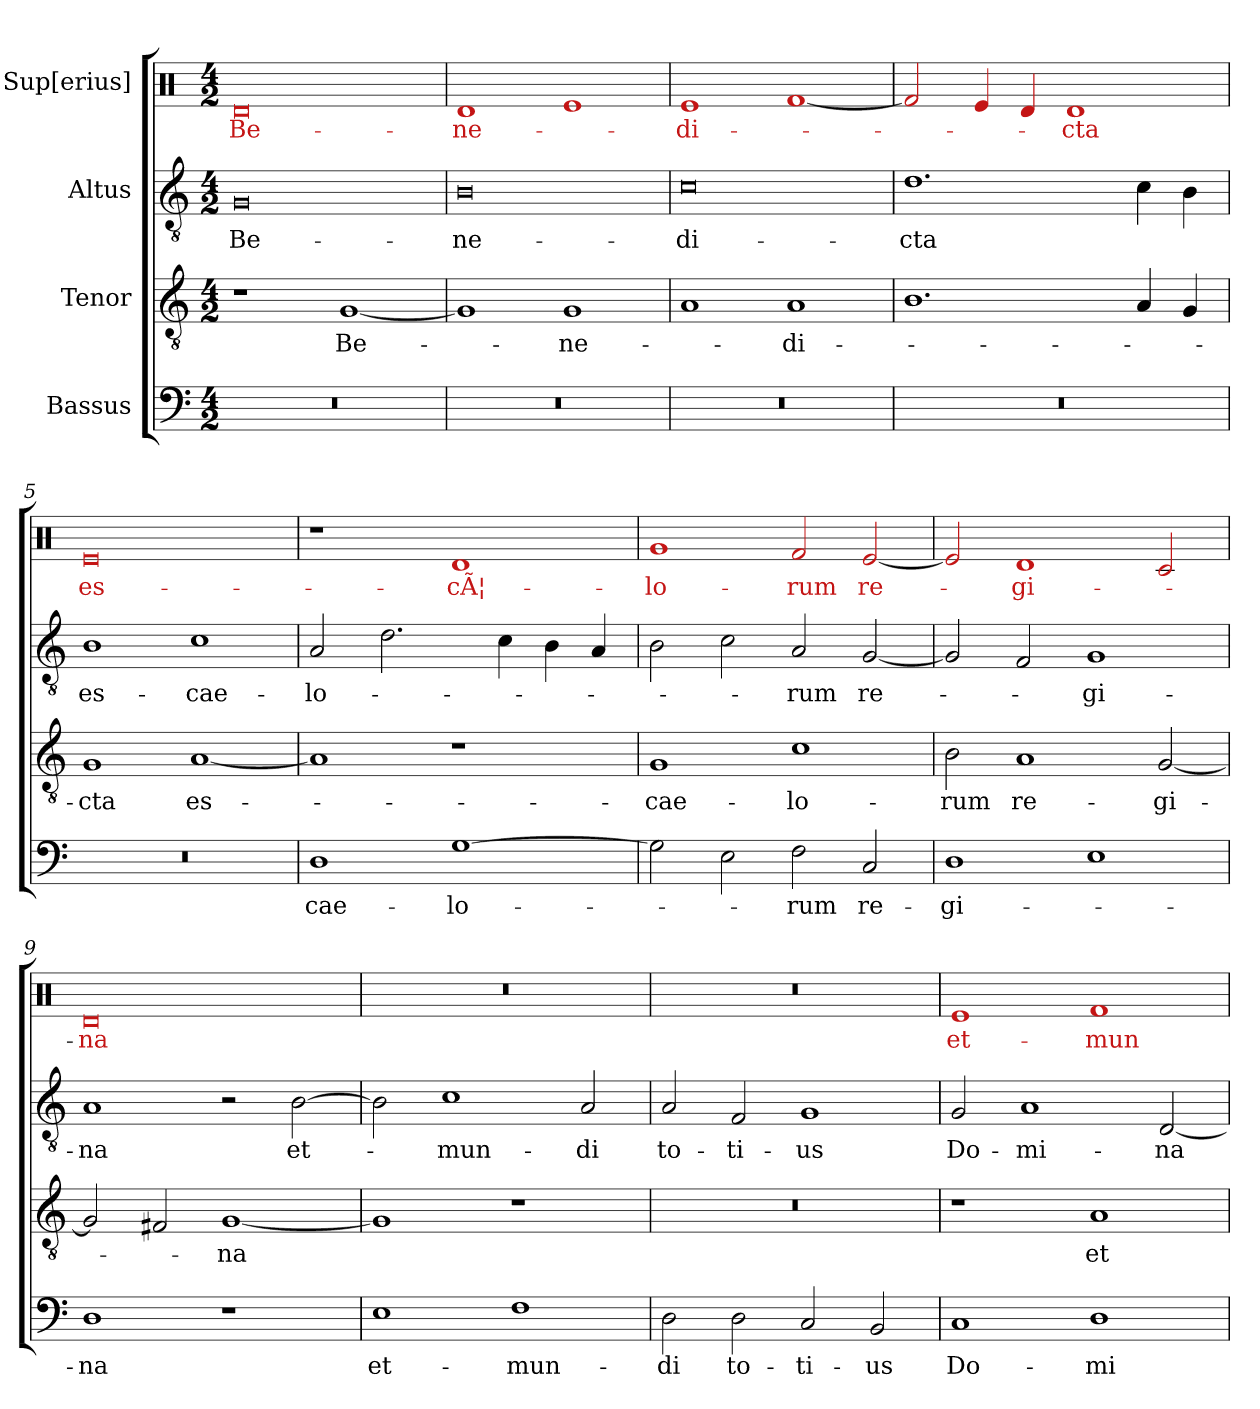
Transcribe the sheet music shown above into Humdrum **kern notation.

**kern	**text	**kern	**text	**kern	**text	**kern	**text
*part4	*part4	*part3	*part3	*part2	*part2	*part1	*part1
*staff4	*staff4	*staff3	*staff3	*staff2	*staff2	*staff1	*staff1
*I"Bassus	*	*I"Tenor	*	*I"Altus	*	*I"Sup[erius]	*
*clefF4	*	*clefGv2	*	*clefGv2	*	*clefX	*
*k[]	*	*k[]	*	*k[]	*	*k[]	*
*M4/2	*	*M4/2	*	*M4/2	*	*M4/2	*
=1	=1	=1	=1	=1	=1	=1	=1
0r	.	1r	.	0G/	Be-	0d/	Be-
.	.	[1G/	Be-	.	.	.	.
=2	=2	=2	=2	=2	=2	=2	=2
0r	.	1G/]	.	0B\	-ne-	1d/	-ne-
.	.	1G/	-ne-	.	.	1e/	.
=3	=3	=3	=3	=3	=3	=3	=3
0r	.	1A/	.	0c\	-di-	1e/	-di-
.	.	1A/	-di-	.	.	[1f/	.
=4	=4	=4	=4	=4	=4	=4	=4
0r	.	1.B\	.	1.d\	-cta	2f/]	.
.	.	.	.	.	.	4e/	.
.	.	.	.	.	.	4d/	.
.	.	.	.	.	.	1d/	-cta
.	.	4A/	.	4c\	.	.	.
.	.	4G/	.	4B\	.	.	.
=5	=5	=5	=5	=5	=5	=5	=5
0r	.	1G/	-cta	1B\	es-	0e/	es-
.	.	[1A/	es-	1c\	cae-	.	.
=6	=6	=6	=6	=6	=6	=6	=6
1D\	cae-	1A/]	.	2A/	-lo-	1r	.
.	.	.	.	2.d\	.	.	.
[1G\	-lo-	1r	.	.	.	1d/	cÃ¦-
.	.	.	.	4c\	.	.	.
.	.	.	.	4B\	.	.	.
.	.	.	.	4A/	.	.	.
=7	=7	=7	=7	=7	=7	=7	=7
2G\]	.	1G/	cae-	2B\	.	1g/	-lo-
2E\	.	.	.	2c\	.	.	.
2F\	-rum	1c\	-lo-	2A/	-rum	2f/	-rum
2C/	re-	.	.	[2G/	re-	[2e/	re-
=8	=8	=8	=8	=8	=8	=8	=8
1D\	-gi-	2B\	-rum	2G/]	.	2e/]	.
.	.	1A/	re-	2F/	.	1d/	-gi-
1E\	.	.	.	1G/	-gi-	.	.
.	.	[2G/	-gi-	.	.	2c/	.
=9	=9	=9	=9	=9	=9	=9	=9
1D\	-na	2G/]	.	1A/	-na	0d/	-na
.	.	2F#X/	.	.	.	.	.
1r	.	[1G/	-na	2r	.	.	.
.	.	.	.	[2B\	et-	.	.
=10	=10	=10	=10	=10	=10	=10	=10
1E\	et-	1G/]	.	2B\]	.	0r	.
.	.	.	.	1c\	mun-	.	.
1F\	mun-	1r	.	.	.	.	.
.	.	.	.	2A/	-di	.	.
=11	=11	=11	=11	=11	=11	=11	=11
2D\	-di	0r	.	2A/	to-	0r	.
2D\	to-	.	.	2F/	-ti-	.	.
2C/	-ti-	.	.	1G/	-us	.	.
2BB/	-us	.	.	.	.	.	.
=12	=12	=12	=12	=12	=12	=12	=12
1C/	Do-	1r	.	2G/	Do-	1e/	et-
.	.	.	.	1A/	-mi-	.	.
1D\	-mi-	1A/	et-	.	.	1f/	mun-
.	.	.	.	[2D/	-na	.	.
=	=	=	=	=	=	=	=
*-	*-	*-	*-	*-	*-	*-	*-
